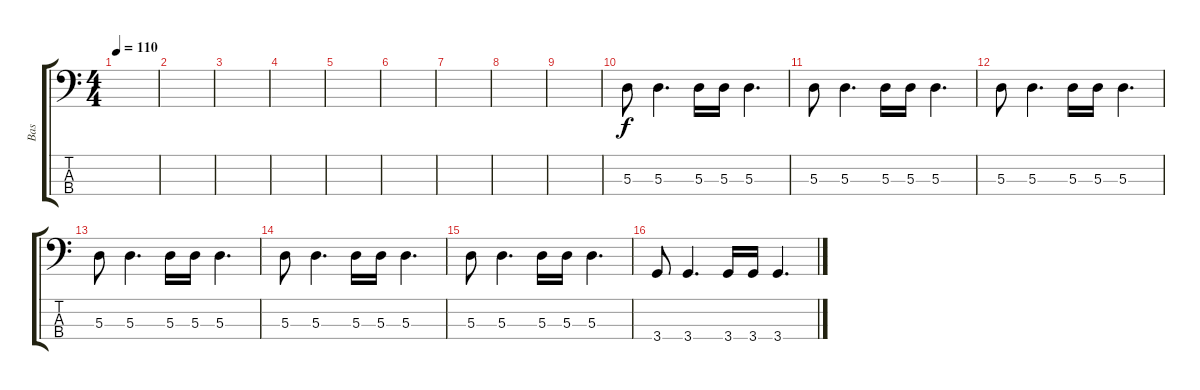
\track ("Bas" "Bas") {instrument electricbassfinger}
\staff {score tabs}
\tuning (G2 D2 A1 E1) {hide}
\ts (4 4)
\tempo 110
\clef f4
\ks c
|
|
|
|
|
|
|
|
|
5.3.8 5.3.4{d} 5.3.16 5.3.16 5.3.4{d} |
5.3.8 5.3.4{d} 5.3.16 5.3.16 5.3.4{d} |
5.3.8 5.3.4{d} 5.3.16 5.3.16 5.3.4{d} |
5.3.8 5.3.4{d} 5.3.16 5.3.16 5.3.4{d} |
5.3.8 5.3.4{d} 5.3.16 5.3.16 5.3.4{d} |
5.3.8 5.3.4{d} 5.3.16 5.3.16 5.3.4{d} |
3.4.8 3.4.4{d} 3.4.16 3.4.16 3.4.4{d}
